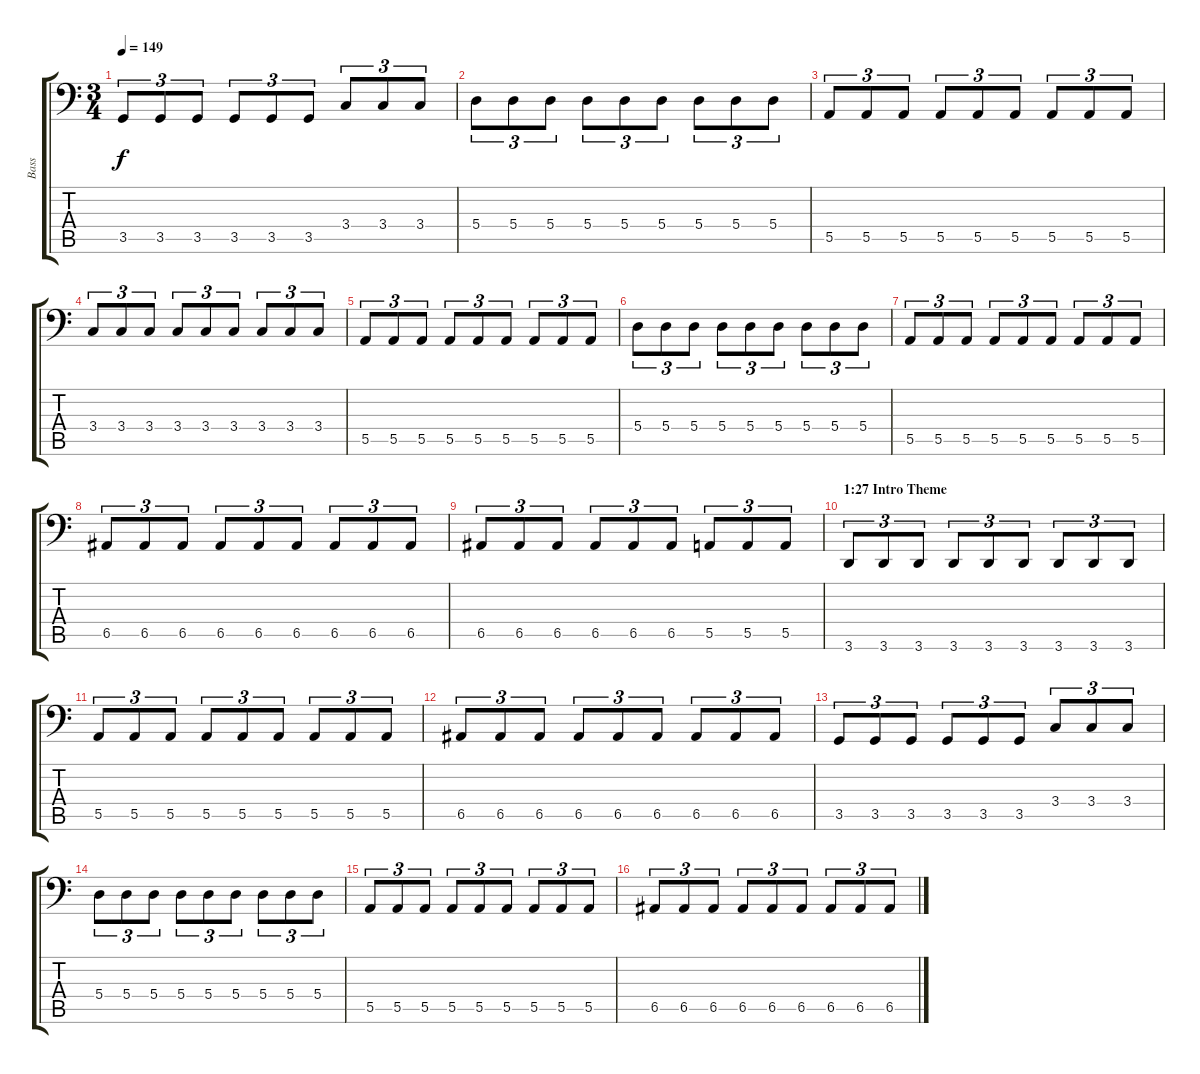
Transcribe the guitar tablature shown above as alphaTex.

\track ("Bass" "Bass") {instrument electricbasspick}
\staff {score tabs}
\tuning (B2 G2 D2 A1 E1 B0) {hide}
\ts (3 4)
\tempo 149
\clef f4
\ks c
3.5.8{tu (3 2) dy f} 3.5.8{tu (3 2)} 3.5.8{tu (3 2)} 3.5.8{tu (3 2)} 3.5.8{tu (3 2)} 3.5.8{tu (3 2)} 3.4.8{tu (3 2)} 3.4.8{tu (3 2)} 3.4.8{tu (3 2)} |
5.4.8{tu (3 2)} 5.4.8{tu (3 2)} 5.4.8{tu (3 2)} 5.4.8{tu (3 2)} 5.4.8{tu (3 2)} 5.4.8{tu (3 2)} 5.4.8{tu (3 2)} 5.4.8{tu (3 2)} 5.4.8{tu (3 2)} |
5.5.8{tu (3 2)} 5.5.8{tu (3 2)} 5.5.8{tu (3 2)} 5.5.8{tu (3 2)} 5.5.8{tu (3 2)} 5.5.8{tu (3 2)} 5.5.8{tu (3 2)} 5.5.8{tu (3 2)} 5.5.8{tu (3 2)} |
3.4.8{tu (3 2)} 3.4.8{tu (3 2)} 3.4.8{tu (3 2)} 3.4.8{tu (3 2)} 3.4.8{tu (3 2)} 3.4.8{tu (3 2)} 3.4.8{tu (3 2)} 3.4.8{tu (3 2)} 3.4.8{tu (3 2)} |
5.5.8{tu (3 2)} 5.5.8{tu (3 2)} 5.5.8{tu (3 2)} 5.5.8{tu (3 2)} 5.5.8{tu (3 2)} 5.5.8{tu (3 2)} 5.5.8{tu (3 2)} 5.5.8{tu (3 2)} 5.5.8{tu (3 2)} |
5.4.8{tu (3 2)} 5.4.8{tu (3 2)} 5.4.8{tu (3 2)} 5.4.8{tu (3 2)} 5.4.8{tu (3 2)} 5.4.8{tu (3 2)} 5.4.8{tu (3 2)} 5.4.8{tu (3 2)} 5.4.8{tu (3 2)} |
5.5.8{tu (3 2)} 5.5.8{tu (3 2)} 5.5.8{tu (3 2)} 5.5.8{tu (3 2)} 5.5.8{tu (3 2)} 5.5.8{tu (3 2)} 5.5.8{tu (3 2)} 5.5.8{tu (3 2)} 5.5.8{tu (3 2)} |
6.5.8{tu (3 2)} 6.5.8{tu (3 2)} 6.5.8{tu (3 2)} 6.5.8{tu (3 2)} 6.5.8{tu (3 2)} 6.5.8{tu (3 2)} 6.5.8{tu (3 2)} 6.5.8{tu (3 2)} 6.5.8{tu (3 2)} |
6.5.8{tu (3 2)} 6.5.8{tu (3 2)} 6.5.8{tu (3 2)} 6.5.8{tu (3 2)} 6.5.8{tu (3 2)} 6.5.8{tu (3 2)} 5.5.8{tu (3 2)} 5.5.8{tu (3 2)} 5.5.8{tu (3 2)} |
\section ("" "1:27 Intro Theme")
3.6.8{tu (3 2)} 3.6.8{tu (3 2)} 3.6.8{tu (3 2)} 3.6.8{tu (3 2)} 3.6.8{tu (3 2)} 3.6.8{tu (3 2)} 3.6.8{tu (3 2)} 3.6.8{tu (3 2)} 3.6.8{tu (3 2)} |
5.5.8{tu (3 2)} 5.5.8{tu (3 2)} 5.5.8{tu (3 2)} 5.5.8{tu (3 2)} 5.5.8{tu (3 2)} 5.5.8{tu (3 2)} 5.5.8{tu (3 2)} 5.5.8{tu (3 2)} 5.5.8{tu (3 2)} |
6.5.8{tu (3 2)} 6.5.8{tu (3 2)} 6.5.8{tu (3 2)} 6.5.8{tu (3 2)} 6.5.8{tu (3 2)} 6.5.8{tu (3 2)} 6.5.8{tu (3 2)} 6.5.8{tu (3 2)} 6.5.8{tu (3 2)} |
3.5.8{tu (3 2)} 3.5.8{tu (3 2)} 3.5.8{tu (3 2)} 3.5.8{tu (3 2)} 3.5.8{tu (3 2)} 3.5.8{tu (3 2)} 3.4.8{tu (3 2)} 3.4.8{tu (3 2)} 3.4.8{tu (3 2)} |
5.4.8{tu (3 2)} 5.4.8{tu (3 2)} 5.4.8{tu (3 2)} 5.4.8{tu (3 2)} 5.4.8{tu (3 2)} 5.4.8{tu (3 2)} 5.4.8{tu (3 2)} 5.4.8{tu (3 2)} 5.4.8{tu (3 2)} |
5.5.8{tu (3 2)} 5.5.8{tu (3 2)} 5.5.8{tu (3 2)} 5.5.8{tu (3 2)} 5.5.8{tu (3 2)} 5.5.8{tu (3 2)} 5.5.8{tu (3 2)} 5.5.8{tu (3 2)} 5.5.8{tu (3 2)} |
6.5.8{tu (3 2)} 6.5.8{tu (3 2)} 6.5.8{tu (3 2)} 6.5.8{tu (3 2)} 6.5.8{tu (3 2)} 6.5.8{tu (3 2)} 6.5.8{tu (3 2)} 6.5.8{tu (3 2)} 6.5.8{tu (3 2)}
